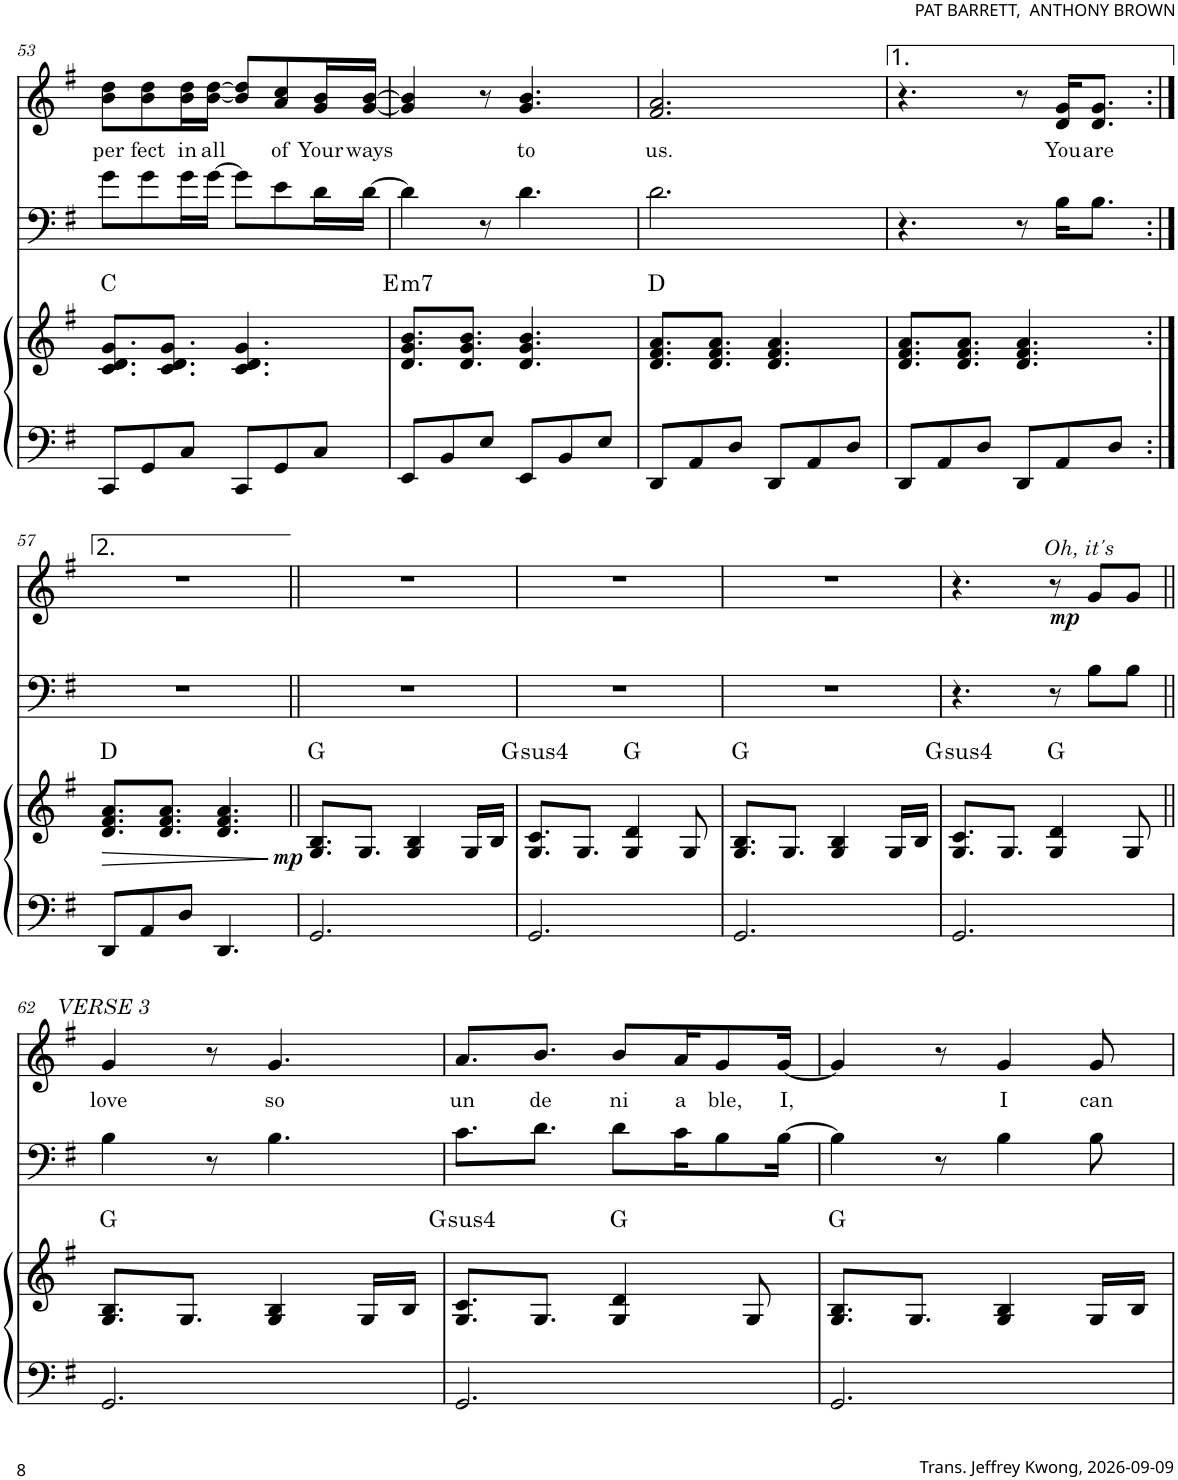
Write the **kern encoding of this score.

**kern	**kern	**dynam	**harte	**kern	**kern	**text	**dynam
*part3	*part3	*part3	*part3	*part2	*part1	*part1	*part1
*staff4	*staff3	*staff3/4	*	*staff2	*staff1	*staff1	*staff1
!!LO:PB:g=z
*clefF4	*clefG2	*	*	*clefF4	*clefG2	*	*
*k[f#]	*k[f#]	*	*	*k[f#]	*k[f#]	*	*
*M6/8	*M6/8	*	*	*M6/8	*M6/8	*	*
=53	=53	=53	=53	=53	=53	=53	=53
!	!	!	!	!	!	!LO:LY:b	!
8CC/L	8.c/ 8.d/ 8.g/L	.	C:maj	8g\L	8b\ 8dd\L	per	.
!	!	!	!	!	!	!LO:LY:b	!
8GG/	.	.	.	8g\	8b\ 8dd\	fect	.
.	8.c/ 8.d/ 8.g/J	.	.	.	.	.	.
!	!	!	!	!	!	!LO:LY:b	!
8C/J	.	.	.	16g\L	16b\ 16dd\L	in	.
!	!	!	!	!	!	!LO:LY:b	!
.	.	.	.	[16g\JJ	[16b\ [16dd\JJ	all	.
8CC/L	4.c/ 4.d/ 4.g/	.	.	8g\L]	8b/] 8dd/]L	.	.
!	!	!	!	!	!	!LO:LY:b	!
8GG/	.	.	.	8e\	8a/ 8cc/	of	.
!	!	!	!	!	!	!LO:LY:b	!
8C/J	.	.	.	16d\L	16g/ 16b/L	Your	.
!	!	!	!	!	!	!LO:LY:b	!
.	.	.	.	[16d\JJ	[16g/ [16b/JJ	ways	.
=54	=54	=54	=54	=54	=54	=54	=54
!	!	!	!LO:H:kt=m7	!	!	!	!
8EE/L	8.d/ 8.g/ 8.b/L	.	E:min7	4d\]	4g/] 4b/]	.	.
8BB/	.	.	.	.	.	.	.
.	8.d/ 8.g/ 8.b/J	.	.	.	.	.	.
8E/J	.	.	.	8r	8r	.	.
!	!	!	!	!	!	!LO:LY:b	!
8EE/L	4.d/ 4.g/ 4.b/	.	.	4.d\	4.g/ 4.b/	to	.
8BB/	.	.	.	.	.	.	.
8E/J	.	.	.	.	.	.	.
=55	=55	=55	=55	=55	=55	=55	=55
!	!	!	!	!	!	!LO:LY:b	!
8DD/L	8.d/ 8.f#/ 8.a/L	.	D:maj	2.d\	2.f#/ 2.a/	us.	.
8AA/	.	.	.	.	.	.	.
.	8.d/ 8.f#/ 8.a/J	.	.	.	.	.	.
8D/J	.	.	.	.	.	.	.
8DD/L	4.d/ 4.f#/ 4.a/	.	.	.	.	.	.
8AA/	.	.	.	.	.	.	.
8D/J	.	.	.	.	.	.	.
=56	=56	=56	=56	=56	=56	=56	=56
8DD/L	8.d/ 8.f#/ 8.a/L	.	.	4.r	4.r	.	.
8AA/	.	.	.	.	.	.	.
.	8.d/ 8.f#/ 8.a/J	.	.	.	.	.	.
8D/J	.	.	.	.	.	.	.
8DD/L	4.d/ 4.f#/ 4.a/	.	.	8r	8r	.	.
!	!	!	!	!	!	!LO:LY:b	!
8AA/	.	.	.	16B\KL	16d/ 16g/KL	You	.
!	!	!	!	!	!	!LO:LY:b	!
.	.	.	.	8.B\J	8.d/ 8.g/J	are	.
8D/J	.	.	.	.	.	.	.
!!LO:LB:g=z
=57:|!	=57:|!	=57:|!	=57:|!	=57:|!	=57:|!	=57:|!	=57:|!
!	!	!LO:HP:b	!	!	!	!	!
8DD/L	8.d/ 8.f#/ 8.a/L	>	D:maj	2.r	2.r	.	.
8AA/	.	.	.	.	.	.	.
.	8.d/ 8.f#/ 8.a/J	.	.	.	.	.	.
8D/J	.	.	.	.	.	.	.
4.DD/	4.d/ 4.f#/ 4.a/	.	.	.	.	.	.
.	.	]	.	.	.	.	.
=58||	=58||	=58||	=58||	=58||	=58||	=58||	=58||
!	!	!LO:DY:b	!	!	!	!	!
2.GG/	8.G/ 8.B/L	mp	G:maj	2.r	2.r	.	.
.	8.G/J	.	.	.	.	.	.
.	4G/ 4B/	.	.	.	.	.	.
.	16G/LL	.	.	.	.	.	.
.	16B/JJ	.	.	.	.	.	.
=59	=59	=59	=59	=59	=59	=59	=59
!	!	!	!LO:H:kt=4	!	!	!	!
2.GG/	8.G/ 8.c/L	.	G:sus4	2.r	2.r	.	.
.	8.G/J	.	.	.	.	.	.
.	4G/ 4d/	.	G:maj	.	.	.	.
.	8G/	.	.	.	.	.	.
=60	=60	=60	=60	=60	=60	=60	=60
2.GG/	8.G/ 8.B/L	.	G:maj	2.r	2.r	.	.
.	8.G/J	.	.	.	.	.	.
.	4G/ 4B/	.	.	.	.	.	.
.	16G/LL	.	.	.	.	.	.
.	16B/JJ	.	.	.	.	.	.
=61	=61	=61	=61	=61	=61	=61	=61
!	!	!	!LO:H:kt=4	!	!	!	!
2.GG/	8.G/ 8.c/L	.	G:sus4	4.r	4.r	.	.
.	8.G/J	.	.	.	.	.	.
.	4G/ 4d/	.	G:maj	8r	8r	.	.
!	!	!	!	!	!LO:TX:a:i:t=Oh, it's	!	!
!	!	!	!	!	!	!	!LO:DY:b
.	.	.	.	8B\L	8g/L	.	mp
.	8G/	.	.	8B\J	8g/J	.	.
!!LO:LB:g=z
=62||	=62||	=62||	=62||	=62||	=62||	=62||	=62||
!	!	!	!	!	!LO:TX:a:i:t=VERSE 3	!	!
!	!	!	!	!	!	!LO:LY:b	!
2.GG/	8.G/ 8.B/L	.	G:maj	4B\	4g/	love	.
.	8.G/J	.	.	.	.	.	.
.	.	.	.	8r	8r	.	.
!	!	!	!	!	!	!LO:LY:b	!
.	4G/ 4B/	.	.	4.B\	4.g/	so	.
.	16G/LL	.	.	.	.	.	.
.	16B/JJ	.	.	.	.	.	.
=63	=63	=63	=63	=63	=63	=63	=63
!	!	!	!LO:H:kt=4	!	!	!LO:LY:b	!
2.GG/	8.G/ 8.c/L	.	G:sus4	8.c\L	8.a/L	un	.
!	!	!	!	!	!	!LO:LY:b	!
.	8.G/J	.	.	8.d\J	8.b/J	de	.
!	!	!	!	!	!	!LO:LY:b	!
.	4G/ 4d/	.	G:maj	8d\L	8b/L	ni	.
!	!	!	!	!	!	!LO:LY:b	!
.	.	.	.	16c\K	16a/K	a	.
!	!	!	!	!	!	!LO:LY:b	!
.	.	.	.	8B\	8g/	ble,	.
.	8G/	.	.	.	.	.	.
!	!	!	!	!	!	!LO:LY:b	!
.	.	.	.	[16B\Jk	[16g/Jk	I,	.
=64	=64	=64	=64	=64	=64	=64	=64
2.GG/	8.G/ 8.B/L	.	G:maj	4B\]	4g/]	.	.
.	8.G/J	.	.	.	.	.	.
.	.	.	.	8r	8r	.	.
!	!	!	!	!	!	!LO:LY:b	!
.	4G/ 4B/	.	.	4B\	4g/	I	.
!	!	!	!	!	!	!LO:LY:b	!
.	16G/LL	.	.	8B\	8g/	can	.
.	16B/JJ	.	.	.	.	.	.
=	=	=	=	=	=	=	=
*-	*-	*-	*-	*-	*-	*-	*-
